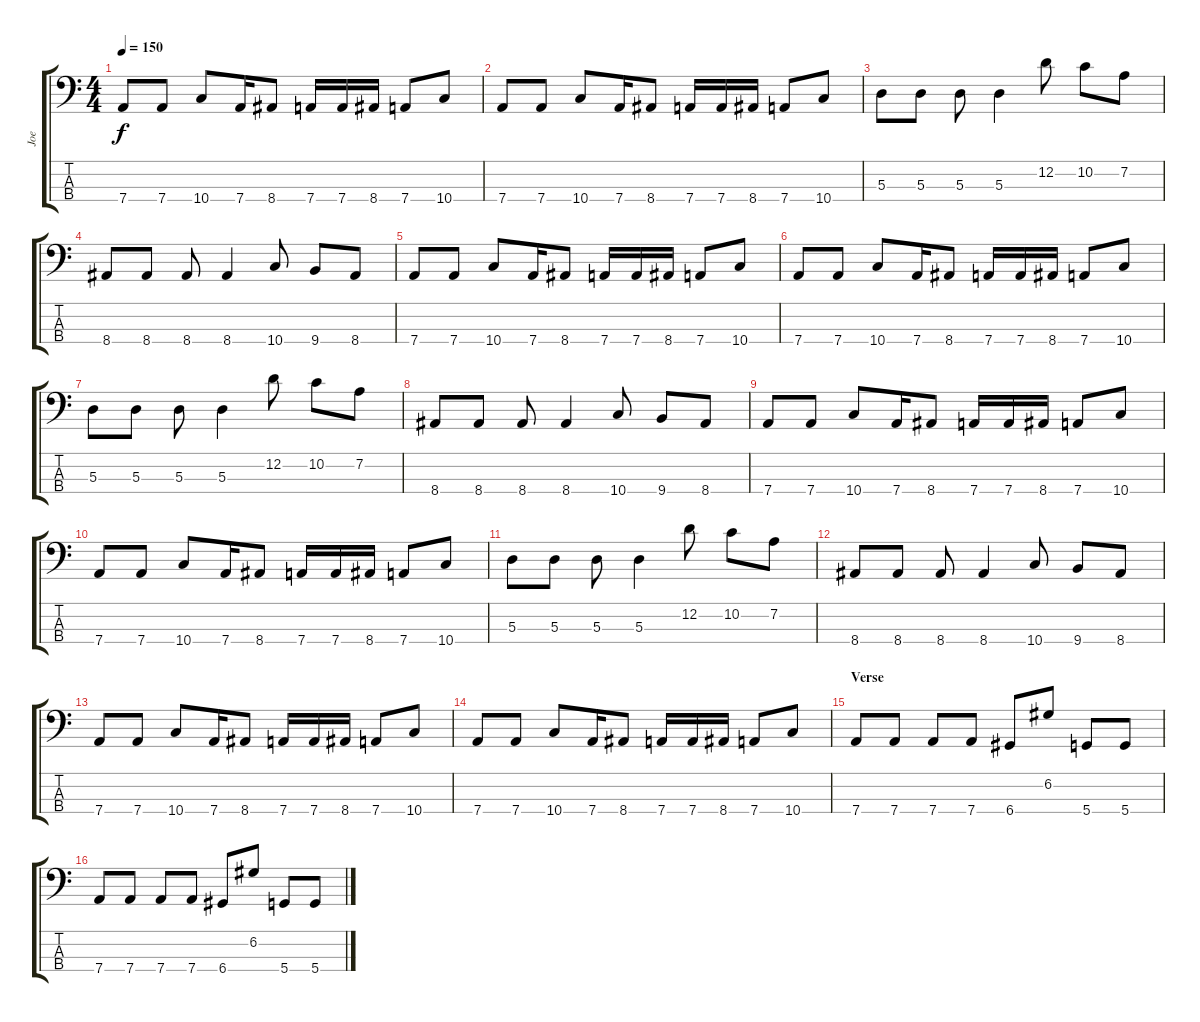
\track ("Joe" "Joe") {instrument electricbasspick}
\staff {score tabs}
\tuning (G2 D2 A1 D1) {hide}
\ts (4 4)
\tempo 150
\clef f4
\ks c
7.4.8{dy f} 7.4.8 10.4.8 7.4.16 8.4.8 7.4.16 7.4.16 8.4.16 7.4.8 10.4.8 |
7.4.8 7.4.8 10.4.8 7.4.16 8.4.8 7.4.16 7.4.16 8.4.16 7.4.8 10.4.8 |
5.3.8 5.3.8 5.3.8 5.3.4 12.2.8 10.2.8 7.2.8 |
8.4.8 8.4.8 8.4.8 8.4.4 10.4.8 9.4.8 8.4.8 |
7.4.8 7.4.8 10.4.8 7.4.16 8.4.8 7.4.16 7.4.16 8.4.16 7.4.8 10.4.8 |
7.4.8 7.4.8 10.4.8 7.4.16 8.4.8 7.4.16 7.4.16 8.4.16 7.4.8 10.4.8 |
5.3.8 5.3.8 5.3.8 5.3.4 12.2.8 10.2.8 7.2.8 |
8.4.8 8.4.8 8.4.8 8.4.4 10.4.8 9.4.8 8.4.8 |
7.4.8 7.4.8 10.4.8 7.4.16 8.4.8 7.4.16 7.4.16 8.4.16 7.4.8 10.4.8 |
7.4.8 7.4.8 10.4.8 7.4.16 8.4.8 7.4.16 7.4.16 8.4.16 7.4.8 10.4.8 |
5.3.8 5.3.8 5.3.8 5.3.4 12.2.8 10.2.8 7.2.8 |
8.4.8 8.4.8 8.4.8 8.4.4 10.4.8 9.4.8 8.4.8 |
7.4.8 7.4.8 10.4.8 7.4.16 8.4.8 7.4.16 7.4.16 8.4.16 7.4.8 10.4.8 |
7.4.8 7.4.8 10.4.8 7.4.16 8.4.8 7.4.16 7.4.16 8.4.16 7.4.8 10.4.8 |
\section ("" "Verse")
7.4.8 7.4.8 7.4.8 7.4.8 6.4.8 6.2.8 5.4.8 5.4.8 |
7.4.8 7.4.8 7.4.8 7.4.8 6.4.8 6.2.8 5.4.8 5.4.8
